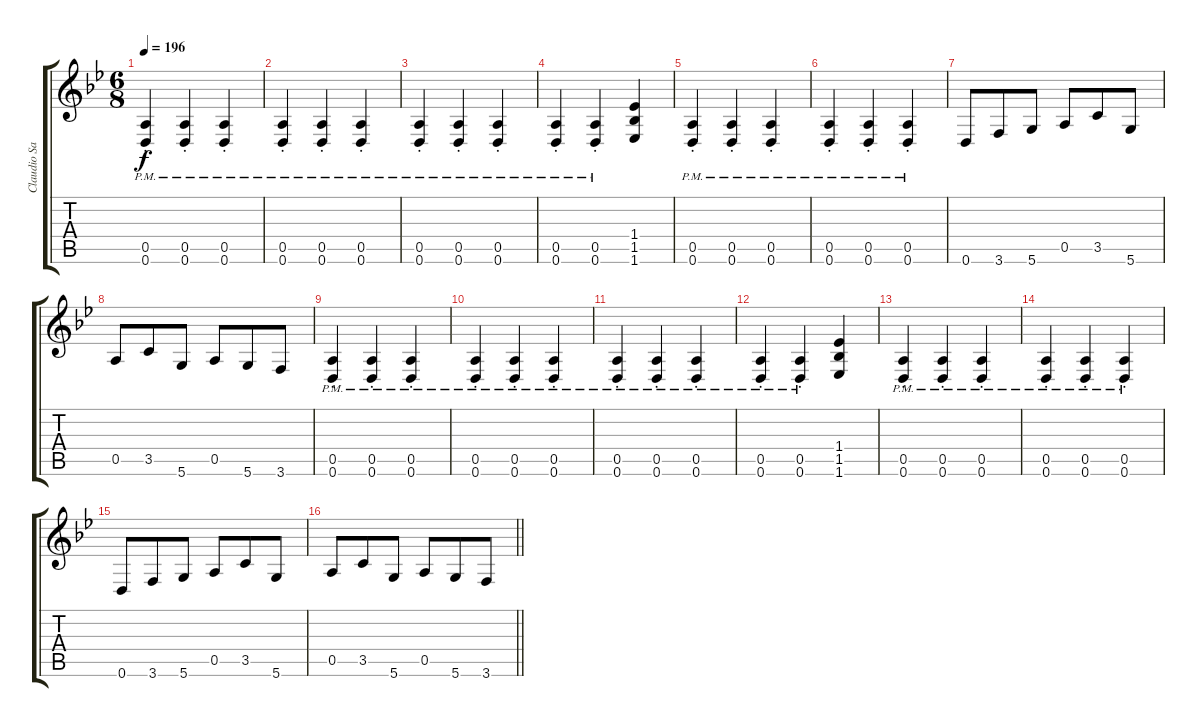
\track ("Claudio Sanchez - Guitar" "Claudio Sa") {instrument distortionguitar}
\staff {score tabs}
\tuning (E4 B3 G3 D3 A2 D2) {hide}
\ts (6 8)
\tempo 196
\clef g2
\ks bb
(0.5{pm st} 0.6{pm st}).4{dy f} (0.5{pm st} 0.6{pm st}).4 (0.5{pm st} 0.6{pm st}).4 |
(0.5{pm st} 0.6{pm st}).4 (0.5{pm st} 0.6{pm st}).4 (0.5{pm st} 0.6{pm st}).4 |
(0.5{pm st} 0.6{pm st}).4 (0.5{pm st} 0.6{pm st}).4 (0.5{pm st} 0.6{pm st}).4 |
(0.5{pm st} 0.6{pm st}).4 (0.5{pm st} 0.6{pm st}).4 (1.4 1.5 1.6).4 |
(0.5{pm st} 0.6{pm st}).4 (0.5{pm st} 0.6{pm st}).4 (0.5{pm st} 0.6{pm st}).4 |
(0.5{pm st} 0.6{pm st}).4 (0.5{pm st} 0.6{pm st}).4 (0.5{pm st} 0.6{pm st}).4 |
0.6.8 3.6.8 5.6.8 0.5.8 3.5.8 5.6.8 |
0.5.8 3.5.8 5.6.8 0.5.8 5.6.8 3.6.8 |
(0.5{pm st} 0.6{pm st}).4 (0.5{pm st} 0.6{pm st}).4 (0.5{pm st} 0.6{pm st}).4 |
(0.5{pm st} 0.6{pm st}).4 (0.5{pm st} 0.6{pm st}).4 (0.5{pm st} 0.6{pm st}).4 |
(0.5{pm st} 0.6{pm st}).4 (0.5{pm st} 0.6{pm st}).4 (0.5{pm st} 0.6{pm st}).4 |
(0.5{pm st} 0.6{pm st}).4 (0.5{pm st} 0.6{pm st}).4 (1.4 1.5 1.6).4 |
(0.5{pm st} 0.6{pm st}).4 (0.5{pm st} 0.6{pm st}).4 (0.5{pm st} 0.6{pm st}).4 |
(0.5{pm st} 0.6{pm st}).4 (0.5{pm st} 0.6{pm st}).4 (0.5{pm st} 0.6{pm st}).4 |
0.6.8 3.6.8 5.6.8 0.5.8 3.5.8 5.6.8 |
\barLineRight lightlight
0.5.8 3.5.8 5.6.8 0.5.8 5.6.8 3.6.8
